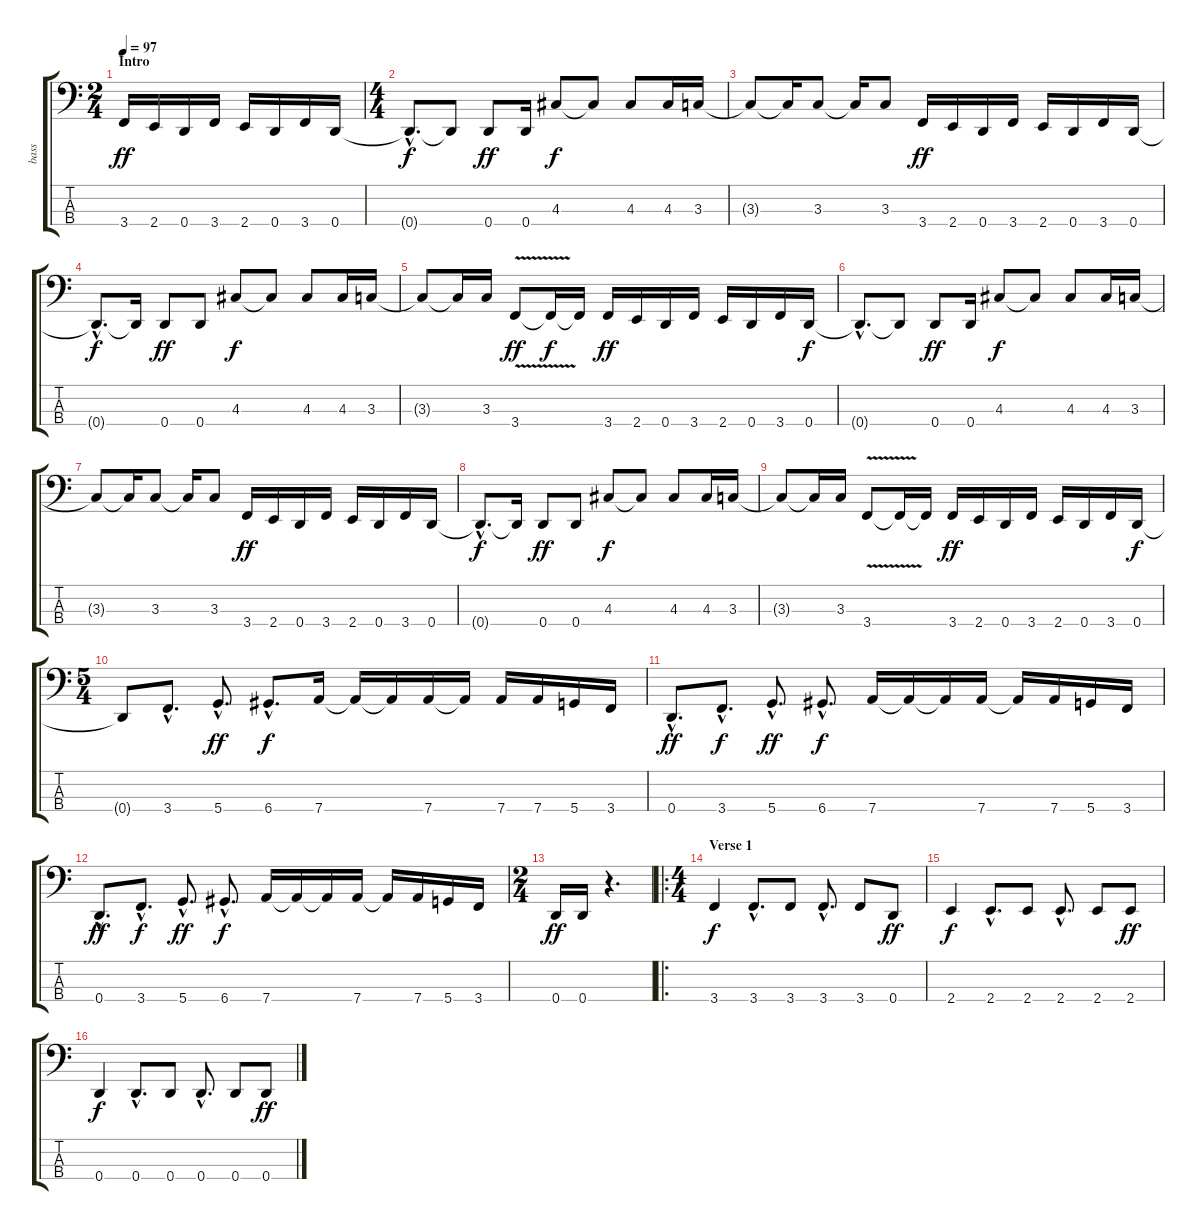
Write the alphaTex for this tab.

\track ("bass" "bass") {instrument electricbassfinger}
\staff {score tabs}
\tuning (G2 D2 A1 D1) {hide}
\ts (2 4)
\section ("" "Intro")
\tempo 97
\clef f4
\ks c
3.4.16{dy ff instrument electricbassfinger} 2.4.16 0.4.16 3.4.16 2.4.16 0.4.16 3.4.16 0.4.16 |
\ts (4 4)
0.4{hac t}.8{d dy f} 0.4{t}.8 0.4.8{dy ff} 0.4.16 4.3.8{dy f} 4.3{t}.8 4.3.8 4.3.16 3.3.16 |
3.3{t}.8 3.3{t}.16 3.3.8 3.3{t}.16 3.3.8 3.4.16{dy ff} 2.4.16 0.4.16 3.4.16 2.4.16 0.4.16 3.4.16 0.4.16 |
0.4{hac t}.8{d dy f} 0.4{t}.16 0.4.8{dy ff} 0.4.8 4.3.8{dy f} 4.3{t}.8 4.3.8 4.3.16 3.3.16 |
3.3{t}.8 3.3{t}.16 3.3.16 3.4{v}.8{dy ff} 3.4{t}.16{dy f} 3.4{t}.16 3.4.16{dy ff} 2.4.16 0.4.16 3.4.16 2.4.16 0.4.16 3.4.16 0.4.16{dy f} |
0.4{hac t}.8{d} 0.4{t}.8 0.4.8{dy ff} 0.4.16 4.3.8{dy f} 4.3{t}.8 4.3.8 4.3.16 3.3.16 |
3.3{t}.8 3.3{t}.16 3.3.8 3.3{t}.16 3.3.8 3.4.16{dy ff} 2.4.16 0.4.16 3.4.16 2.4.16 0.4.16 3.4.16 0.4.16 |
0.4{hac t}.8{d dy f} 0.4{t}.16 0.4.8{dy ff} 0.4.8 4.3.8{dy f} 4.3{t}.8 4.3.8 4.3.16 3.3.16 |
3.3{t}.8 3.3{t}.16 3.3.16 3.4{v}.8 3.4{t}.16 3.4{t}.16 3.4.16{dy ff} 2.4.16 0.4.16 3.4.16 2.4.16 0.4.16 3.4.16 0.4.16{dy f} |
\ts (5 4)
0.4{t}.8 3.4{hac}.8{d} 5.4{hac}.8{d dy ff} 6.4{hac}.8{d dy f} 7.4.16 7.4{t}.16 7.4{t}.16 7.4.16 7.4{t}.16 7.4.16 7.4.16 5.4.16 3.4.16 |
0.4{hac}.8{d dy ff} 3.4{hac}.8{d dy f} 5.4{hac}.8{d dy ff} 6.4{hac}.8{d dy f} 7.4.16 7.4{t}.16 7.4{t}.16 7.4.16 7.4{t}.16 7.4.16 5.4.16 3.4.16 |
0.4{hac}.8{d dy ff} 3.4{hac}.8{d dy f} 5.4{hac}.8{d dy ff} 6.4{hac}.8{d dy f} 7.4.16 7.4{t}.16 7.4{t}.16 7.4.16 7.4{t}.16 7.4.16 5.4.16 3.4.16 |
\ts (2 4)
0.4.16{dy ff} 0.4.16 r.4{d} |
\ro
\ts (4 4)
\section ("" "Verse 1")
3.4.4{dy f} 3.4{hac}.8{d} 3.4.8 3.4{hac}.8{d} 3.4.8 0.4.8{dy ff} |
2.4.4{dy f} 2.4{hac}.8{d} 2.4.8 2.4{hac}.8{d} 2.4.8 2.4.8{dy ff} |
0.4.4{dy f} 0.4{hac}.8{d} 0.4.8 0.4{hac}.8{d} 0.4.8 0.4.8{dy ff}
